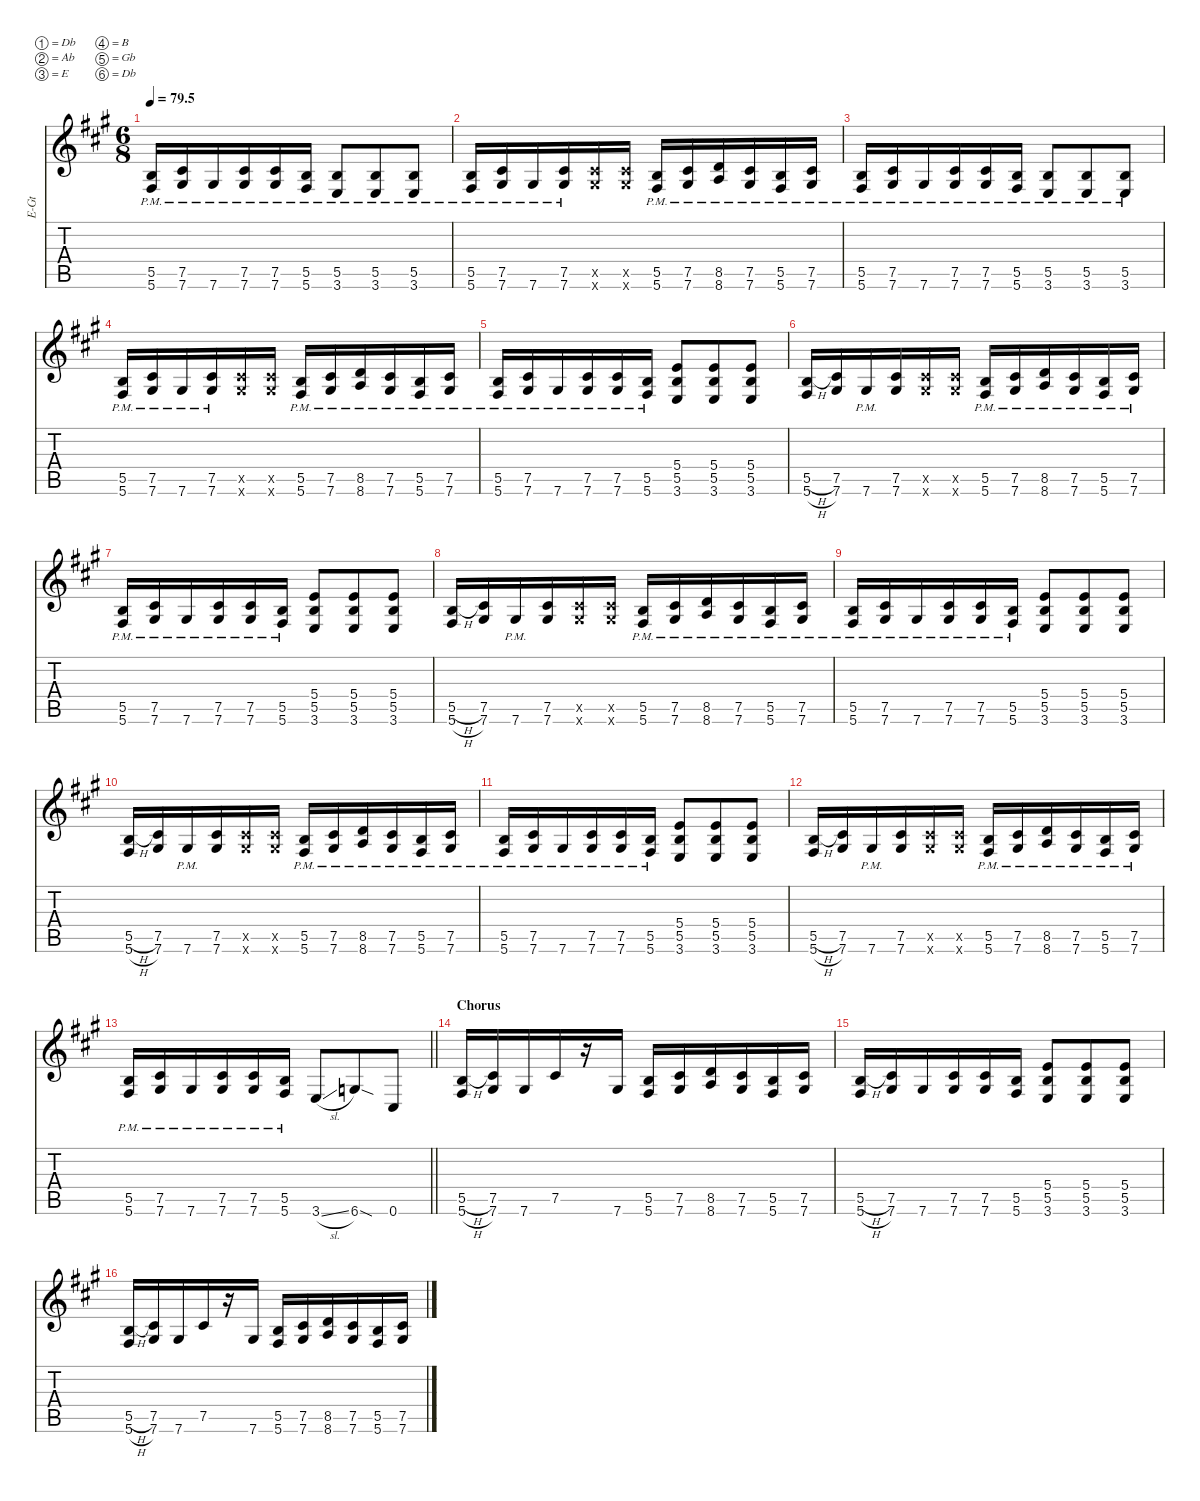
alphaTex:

\defaultSystemsLayout 4
\hideDynamics
\bracketExtendMode nobrackets
\otherSystemsTrackNameOrientation horizontal
\track ("Guitar2" "E-Gt") {instrument overdrivenguitar}
\staff {score tabs}
\tuning (Db4 Ab3 E3 B2 Gb2 Db2)
\ts (6 8)
\tempo
79.5
\accidentals auto
\clef g2
\ottava regular
\simile none
\ks a
(5.6{pm acc #} 5.5{pm acc forcenatural}).16{dy f beam Up} (7.5{pm acc #} 7.6{pm acc #}).16{beam Up} 7.6{pm acc #}.16{beam Up} (7.6{pm acc #} 7.5{pm acc #}).16{beam Up} (7.6{pm acc #} 7.5{pm acc #}).16{beam Up} (5.5{pm acc forcenatural} 5.6{pm acc #}).16{beam Up} (3.6{pm acc forcenatural} 5.5{pm acc forcenatural}).8{beam Up} (3.6{pm acc forcenatural} 5.5{pm acc forcenatural}).8{beam Up} (3.6{pm acc forcenatural} 5.5{pm acc forcenatural}).8{beam Up} |
(5.6{pm acc #} 5.5{pm acc forcenatural}).16{beam Up} (7.5{pm acc #} 7.6{pm acc #}).16{beam Up} 7.6{pm acc #}.16{beam Up} (7.6{pm acc #} 7.5{pm acc #}).16{beam Up} (7.6{x acc #} 7.5{x acc #}).16{dy p beam Up} (7.6{x acc #} 7.5{x acc #}).16{beam Up} (5.6{pm acc #} 5.5{pm acc forcenatural}).16{dy f beam Up} (7.6{pm acc #} 7.5{pm acc #}).16{beam Up} (8.5{pm acc forcenatural} 8.6{pm acc forcenatural}).16{beam Up} (7.6{pm acc #} 7.5{pm acc #}).16{beam Up} (5.6{pm acc #} 5.5{pm acc forcenatural}).16{beam Up} (7.5{pm acc #} 7.6{pm acc #}).16{beam Up} |
(5.6{pm acc #} 5.5{pm acc forcenatural}).16{beam Up} (7.5{pm acc #} 7.6{pm acc #}).16{beam Up} 7.6{pm acc #}.16{beam Up} (7.6{pm acc #} 7.5{pm acc #}).16{beam Up} (7.6{pm acc #} 7.5{pm acc #}).16{beam Up} (5.5{pm acc forcenatural} 5.6{pm acc #}).16{beam Up} (3.6{pm acc forcenatural} 5.5{pm acc forcenatural}).8{beam Up} (3.6{pm acc forcenatural} 5.5{pm acc forcenatural}).8{beam Up} (3.6{pm acc forcenatural} 5.5{pm acc forcenatural}).8{beam Up} |
(5.6{pm acc #} 5.5{pm acc forcenatural}).16{beam Up} (7.5{pm acc #} 7.6{pm acc #}).16{beam Up} 7.6{pm acc #}.16{beam Up} (7.6{pm acc #} 7.5{pm acc #}).16{beam Up} (7.6{x acc #} 7.5{x acc #}).16{dy p beam Up} (7.6{x acc #} 7.5{x acc #}).16{beam Up} (5.6{pm acc #} 5.5{pm acc forcenatural}).16{dy f beam Up} (7.6{pm acc #} 7.5{pm acc #}).16{beam Up} (8.5{pm acc forcenatural} 8.6{pm acc forcenatural}).16{beam Up} (7.6{pm acc #} 7.5{pm acc #}).16{beam Up} (5.6{pm acc #} 5.5{pm acc forcenatural}).16{beam Up} (7.5{pm acc #} 7.6{pm acc #}).16{beam Up} |
(5.6{pm acc #} 5.5{pm acc forcenatural}).16{beam Up} (7.5{pm acc #} 7.6{pm acc #}).16{beam Up} 7.6{pm acc #}.16{beam Up} (7.6{pm acc #} 7.5{pm acc #}).16{beam Up} (7.6{pm acc #} 7.5{pm acc #}).16{beam Up} (5.5{pm acc forcenatural} 5.6{pm acc #}).16{beam Up} (5.4{acc forcenatural} 3.6{acc forcenatural} 5.5{acc forcenatural}).8{beam Up} (5.4{acc forcenatural} 5.5{acc forcenatural} 3.6{acc forcenatural}).8{beam Up} (5.4{acc forcenatural} 5.5{acc forcenatural} 3.6{acc forcenatural}).8{beam Up} |
(5.6{h acc #} 5.5{h acc forcenatural}).16{beam Up} (7.5{acc #} 7.6{acc #}).16{beam Up} 7.6{pm acc #}.16{beam Up} (7.6{acc #} 7.5{acc #}).16{beam Up} (7.6{x acc #} 7.5{x acc #}).16{dy p beam Up} (7.6{x acc #} 7.5{x acc #}).16{beam Up} (5.6{pm acc #} 5.5{pm acc forcenatural}).16{dy f beam Up} (7.6{pm acc #} 7.5{pm acc #}).16{beam Up} (8.5{pm acc forcenatural} 8.6{pm acc forcenatural}).16{beam Up} (7.6{pm acc #} 7.5{pm acc #}).16{beam Up} (5.6{pm acc #} 5.5{pm acc forcenatural}).16{beam Up} (7.5{pm acc #} 7.6{pm acc #}).16{beam Up} |
(5.6{pm acc #} 5.5{pm acc forcenatural}).16{beam Up} (7.5{pm acc #} 7.6{pm acc #}).16{beam Up} 7.6{pm acc #}.16{beam Up} (7.6{pm acc #} 7.5{pm acc #}).16{beam Up} (7.6{pm acc #} 7.5{pm acc #}).16{beam Up} (5.5{pm acc forcenatural} 5.6{pm acc #}).16{beam Up} (5.4{acc forcenatural} 3.6{acc forcenatural} 5.5{acc forcenatural}).8{beam Up} (5.4{acc forcenatural} 5.5{acc forcenatural} 3.6{acc forcenatural}).8{beam Up} (5.4{acc forcenatural} 5.5{acc forcenatural} 3.6{acc forcenatural}).8{beam Up} |
(5.6{h acc #} 5.5{h acc forcenatural}).16{beam Up} (7.5{acc #} 7.6{acc #}).16{beam Up} 7.6{pm acc #}.16{beam Up} (7.6{acc #} 7.5{acc #}).16{beam Up} (7.6{x acc #} 7.5{x acc #}).16{dy p beam Up} (7.6{x acc #} 7.5{x acc #}).16{beam Up} (5.6{pm acc #} 5.5{pm acc forcenatural}).16{dy f beam Up} (7.6{pm acc #} 7.5{pm acc #}).16{beam Up} (8.5{pm acc forcenatural} 8.6{pm acc forcenatural}).16{beam Up} (7.6{pm acc #} 7.5{pm acc #}).16{beam Up} (5.6{pm acc #} 5.5{pm acc forcenatural}).16{beam Up} (7.5{pm acc #} 7.6{pm acc #}).16{beam Up} |
(5.6{pm acc #} 5.5{pm acc forcenatural}).16{beam Up} (7.5{pm acc #} 7.6{pm acc #}).16{beam Up} 7.6{pm acc #}.16{beam Up} (7.6{pm acc #} 7.5{pm acc #}).16{beam Up} (7.6{pm acc #} 7.5{pm acc #}).16{beam Up} (5.5{pm acc forcenatural} 5.6{pm acc #}).16{beam Up} (5.4{acc forcenatural} 3.6{acc forcenatural} 5.5{acc forcenatural}).8{beam Up} (5.4{acc forcenatural} 5.5{acc forcenatural} 3.6{acc forcenatural}).8{beam Up} (5.4{acc forcenatural} 5.5{acc forcenatural} 3.6{acc forcenatural}).8{beam Up} |
(5.6{h acc #} 5.5{h acc forcenatural}).16{beam Up} (7.5{acc #} 7.6{acc #}).16{beam Up} 7.6{pm acc #}.16{beam Up} (7.6{acc #} 7.5{acc #}).16{beam Up} (7.6{x acc #} 7.5{x acc #}).16{dy p beam Up} (7.6{x acc #} 7.5{x acc #}).16{beam Up} (5.6{pm acc #} 5.5{pm acc forcenatural}).16{dy f beam Up} (7.6{pm acc #} 7.5{pm acc #}).16{beam Up} (8.5{pm acc forcenatural} 8.6{pm acc forcenatural}).16{beam Up} (7.6{pm acc #} 7.5{pm acc #}).16{beam Up} (5.6{pm acc #} 5.5{pm acc forcenatural}).16{beam Up} (7.5{pm acc #} 7.6{pm acc #}).16{beam Up} |
(5.6{pm acc #} 5.5{pm acc forcenatural}).16{beam Up} (7.5{pm acc #} 7.6{pm acc #}).16{beam Up} 7.6{pm acc #}.16{beam Up} (7.6{pm acc #} 7.5{pm acc #}).16{beam Up} (7.6{pm acc #} 7.5{pm acc #}).16{beam Up} (5.5{pm acc forcenatural} 5.6{pm acc #}).16{beam Up} (5.4{acc forcenatural} 3.6{acc forcenatural} 5.5{acc forcenatural}).8{beam Up} (5.4{acc forcenatural} 5.5{acc forcenatural} 3.6{acc forcenatural}).8{beam Up} (5.4{acc forcenatural} 5.5{acc forcenatural} 3.6{acc forcenatural}).8{beam Up} |
(5.6{h acc #} 5.5{h acc forcenatural}).16{beam Up} (7.5{acc #} 7.6{acc #}).16{beam Up} 7.6{pm acc #}.16{beam Up} (7.6{acc #} 7.5{acc #}).16{beam Up} (7.6{x acc #} 7.5{x acc #}).16{dy p beam Up} (7.6{x acc #} 7.5{x acc #}).16{beam Up} (5.6{pm acc #} 5.5{pm acc forcenatural}).16{dy f beam Up} (7.6{pm acc #} 7.5{pm acc #}).16{beam Up} (8.5{pm acc forcenatural} 8.6{pm acc forcenatural}).16{beam Up} (7.6{pm acc #} 7.5{pm acc #}).16{beam Up} (5.6{pm acc #} 5.5{pm acc forcenatural}).16{beam Up} (7.5{pm acc #} 7.6{pm acc #}).16{beam Up} |
\barLineRight lightlight
(5.6{pm acc #} 5.5{pm acc forcenatural}).16{beam Up} (7.5{pm acc #} 7.6{pm acc #}).16{beam Up} 7.6{pm acc #}.16{beam Up} (7.6{pm acc #} 7.5{pm acc #}).16{beam Up} (7.6{pm acc #} 7.5{pm acc #}).16{beam Up} (5.5{pm acc forcenatural} 5.6{pm acc #}).16{beam Up} 3.6{sl acc forcenatural}.8{beam Up} 6.6{sod acc forcenatural}.8{beam Up} 0.6{acc #}.8{beam Up} |
\section ("" "Chorus")
(5.6{h acc #} 5.5{h acc forcenatural}).16{beam Up} (7.5{acc #} 7.6{acc #}).16{beam Up} 7.6{acc #}.16{beam Up} 7.5{acc #}.16{beam Up} r.16{beam Up} 7.6{acc #}.16{beam Up} (5.6{acc #} 5.5{acc forcenatural}).16{beam Up} (7.6{acc #} 7.5{acc #}).16{beam Up} (8.5{acc forcenatural} 8.6{acc forcenatural}).16{beam Up} (7.6{acc #} 7.5{acc #}).16{beam Up} (5.6{acc #} 5.5{acc forcenatural}).16{beam Up} (7.5{acc #} 7.6{acc #}).16{beam Up} |
(5.6{h acc #} 5.5{h acc forcenatural}).16{beam Up} (7.5{acc #} 7.6{acc #}).16{beam Up} 7.6{acc #}.16{beam Up} (7.6{acc #} 7.5{acc #}).16{beam Up} (7.6{acc #} 7.5{acc #}).16{beam Up} (5.5{acc forcenatural} 5.6{acc #}).16{beam Up} (5.4{acc forcenatural} 3.6{acc forcenatural} 5.5{acc forcenatural}).8{beam Up} (5.4{acc forcenatural} 5.5{acc forcenatural} 3.6{acc forcenatural}).8{beam Up} (5.4{acc forcenatural} 5.5{acc forcenatural} 3.6{acc forcenatural}).8{beam Up} |
(5.6{h acc #} 5.5{h acc forcenatural}).16{beam Up} (7.5{acc #} 7.6{acc #}).16{beam Up} 7.6{acc #}.16{beam Up} 7.5{acc #}.16{beam Up} r.16{beam Up} 7.6{acc #}.16{beam Up} (5.6{acc #} 5.5{acc forcenatural}).16{beam Up} (7.6{acc #} 7.5{acc #}).16{beam Up} (8.5{acc forcenatural} 8.6{acc forcenatural}).16{beam Up} (7.6{acc #} 7.5{acc #}).16{beam Up} (5.6{acc #} 5.5{acc forcenatural}).16{beam Up} (7.5{acc #} 7.6{acc #}).16{beam Up}
